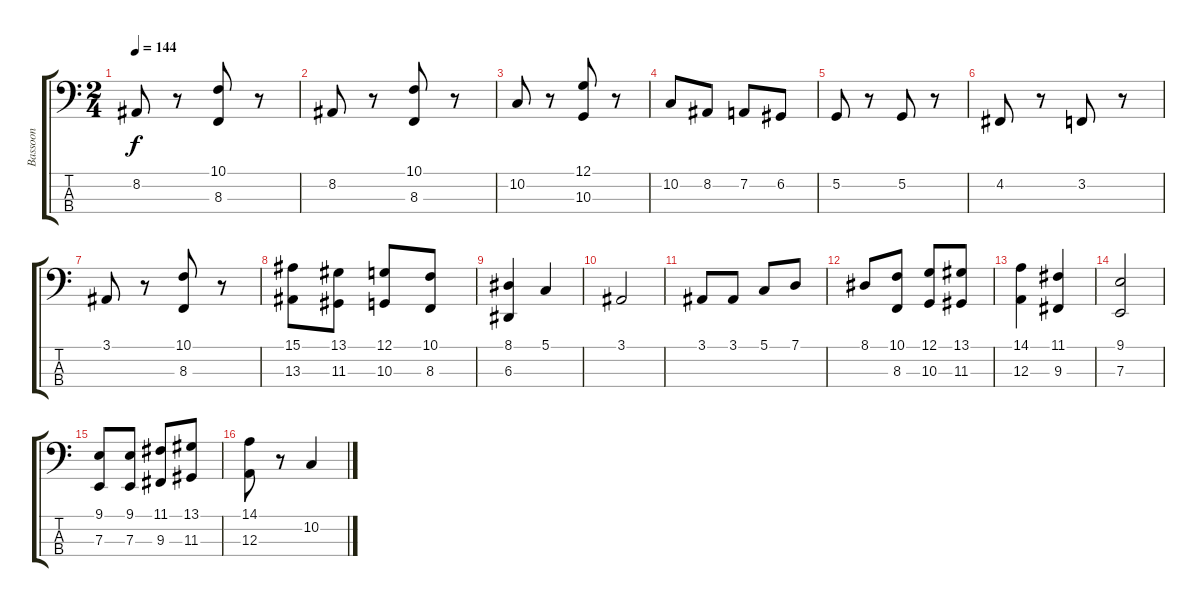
\track ("Bassoon             " "Bassoon   ") {instrument bassoon}
\staff {score tabs}
\tuning (G2 D2 A1 E1) {hide}
\ts (2 4)
\tempo 144
\clef f4
\ks c
8.2.8{dy f instrument bassoon} r.8 (10.1 8.3).8 r.8 |
8.2.8 r.8 (10.1 8.3).8 r.8 |
10.2.8 r.8 (12.1 10.3).8 r.8 |
10.2.8 8.2.8 7.2.8 6.2.8 |
5.2.8 r.8 5.2.8 r.8 |
4.2.8 r.8 3.2.8 r.8 |
3.1.8 r.8 (10.1 8.3).8 r.8 |
(15.1 13.3).8 (13.1 11.3).8 (12.1 10.3).8 (10.1 8.3).8 |
(8.1 6.3).4 5.1.4 |
3.1.2 |
3.1.8 3.1.8 5.1.8 7.1.8 |
8.1.8 (10.1 8.3).8 (12.1 10.3).8 (13.1 11.3).8 |
(14.1 12.3).4 (11.1 9.3).4 |
(9.1 7.3).2 |
(9.1 7.3).8 (9.1 7.3).8 (11.1 9.3).8 (13.1 11.3).8 |
(14.1 12.3).8 r.8 10.2.4
